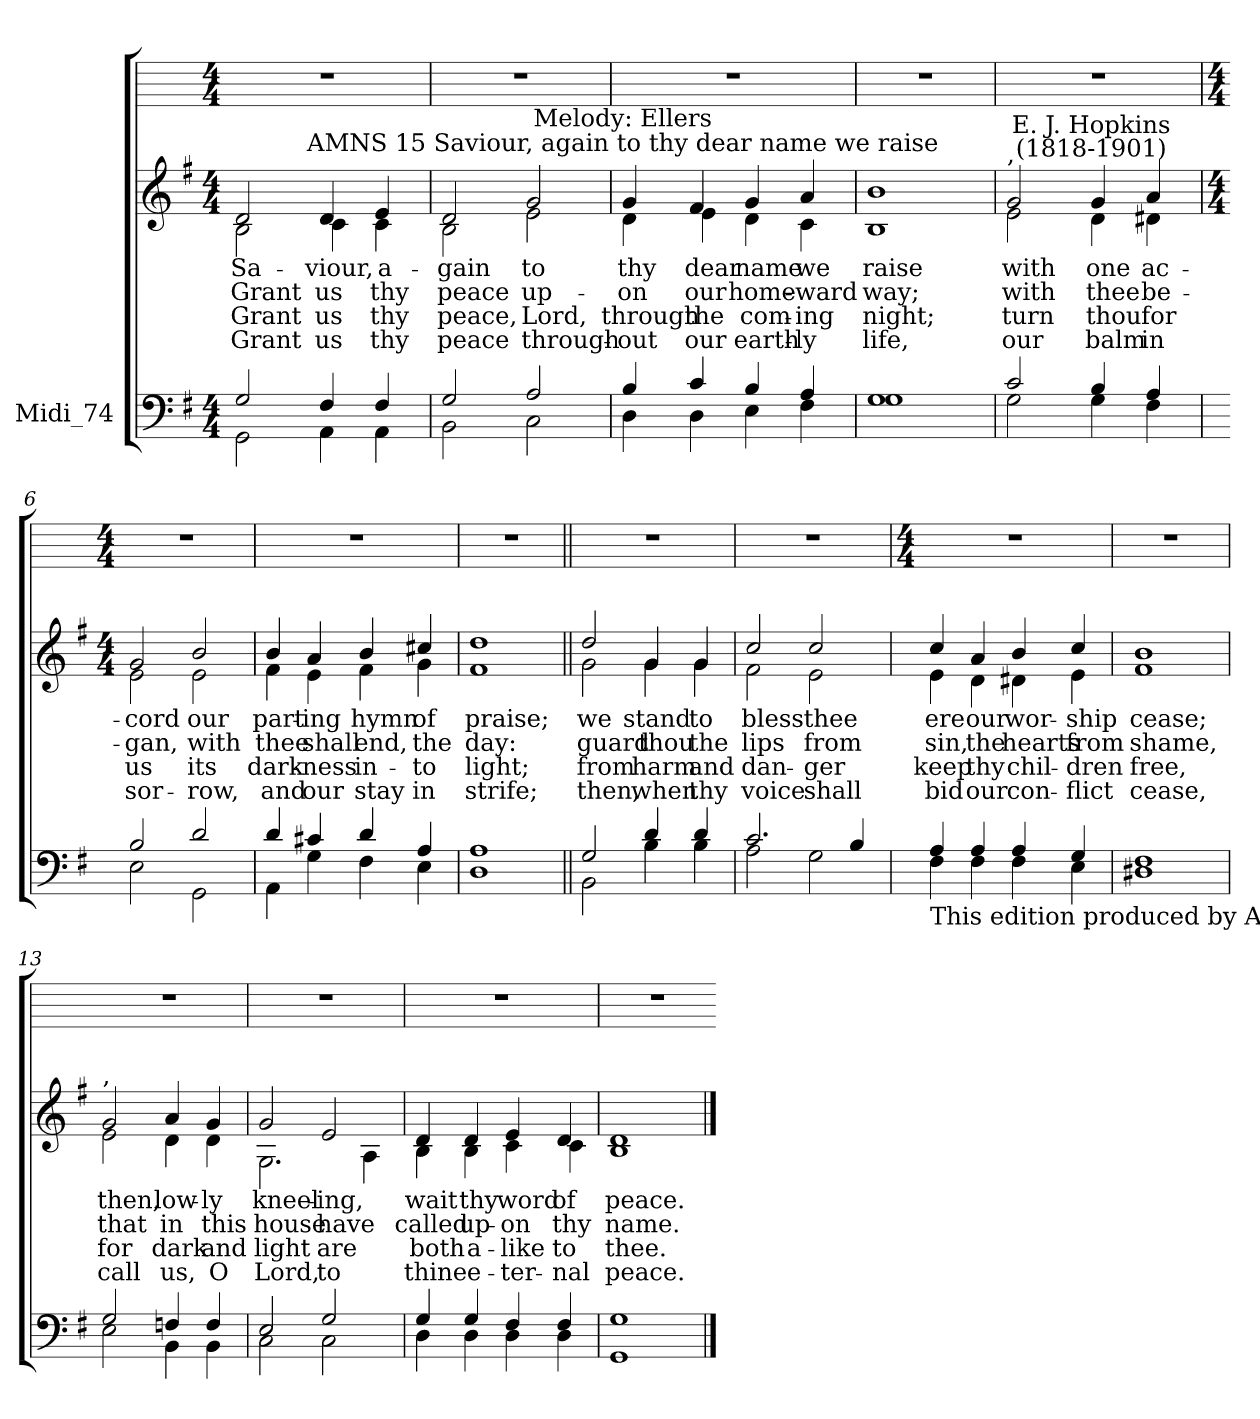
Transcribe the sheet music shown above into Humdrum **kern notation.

**kern	**kern	**text	**text	**text	**text	**kern
*part3	*part2	*part2	*part2	*part2	*part2	*part1
*staff3	*staff2	*staff2	*staff2	*staff2	*staff2	*staff1
*I"Midi_74	*	*	*	*	*	*
*clefF4	*clefG2	*	*	*	*	*
*k[f#]	*k[f#]	*	*	*	*	*
*G:	*G:	*	*	*	*	*
*M4/4	*M4/4	*	*	*	*	*M4/4
=1	=1	=1	=1	=1	=1	=1
*^	*	*	*	*	*	*
!	!	!LO:TX:a:cj:t=J. Ellerton\n(1826-1893)	!	!	!	!	!
!	!	!	!LO:LY:b	!LO:LY:b	!LO:LY:b	!LO:LY:b	!
*	*	*^	*	*	*	*	*
2G/	2GG\	2d/	2B\	Sa-	-Grant	Grant	Grant	1r
!	!	!	!	!LO:LY:b	!LO:LY:b	!LO:LY:b	!LO:LY:b	!
4F#/	4AA\	4d/	4c\	viour,	us	us	us	.
!	!	!	!	!LO:LY:b	!LO:LY:b	!LO:LY:b	!LO:LY:b	!
4F#/	4AA\	4e/	4c\	a-	-thy	thy	thy	.
=2	=2	=2	=2	=2	=2	=2	=2	=2
!	!	!	!	!LO:LY:b	!LO:LY:b	!LO:LY:b	!LO:LY:b	!
2G/	2BB\	2d/	2B\	gain	peace	peace,	peace	1r
!	!	!	!	!LO:LY:b	!LO:LY:b	!LO:LY:b	!LO:LY:b	!
2A/	2C\	2g/	2e\	to	up-	-Lord,	through-	.
=3	=3	=3	=3	=3	=3	=3	=3	=3
!	!	!LO:TX:a:cj:t=AMNS 15 Saviour, again to thy dear name we raise	!	!	!	!	!	!
!	!	!LO:TX:a:cj:t=Melody&colon; Ellers	!	!	!	!	!	!
!	!	!	!	!LO:LY:b	!LO:LY:b	!LO:LY:b	!LO:LY:b	!
4B/	4D\	4g/	4d\	-thy	on	through	out	1r
!	!	!	!	!LO:LY:b	!LO:LY:b	!LO:LY:b	!LO:LY:b	!
4c/	4D\	4f#/	4e\	dear	our	the	our	.
!	!	!	!	!LO:LY:b	!LO:LY:b	!LO:LY:b	!LO:LY:b	!
4B/	4E\	4g/	4d\	name	home-	-com-	-earth-	.
!	!	!	!	!LO:LY:b	!LO:LY:b	!LO:LY:b	!LO:LY:b	!
4A/	4F#\	4a/	4c\	-we	ward	ing	ly	.
=4	=4	=4	=4	=4	=4	=4	=4	=4
!	!	!	!	!LO:LY:b	!LO:LY:b	!LO:LY:b	!LO:LY:b	!
1G/	1G\	1b/	1B\	raise	way;	night;	life,	1r
=5	=5	=5	=5	=5	=5	=5	=5	=5
!	!	!LO:TX:a:t=,	!	!	!	!	!	!
!	!	!	!	!LO:LY:b	!LO:LY:b	!LO:LY:b	!LO:LY:b	!
2c/	2G\	2g/	2e\	with	with	turn	our	1r
!	!	!LO:TX:a:cj:t=E. J. Hopkins\n(1818-1901)	!	!	!	!	!	!
!	!	!	!	!LO:LY:b	!LO:LY:b	!LO:LY:b	!LO:LY:b	!
4B/	4G\	4g/	4d\	one	thee	thou	balm	.
!	!	!	!	!LO:LY:b	!LO:LY:b	!LO:LY:b	!LO:LY:b	!
4A/	4F#\	4a/	4d#X\	ac-	-be-	-for	in	.
!!LO:LB:g=z
=6	=6	=6	=6	=6	=6	=6	=6	=6
*	*	*M4/4	*	*	*	*	*	*M4/4
!	!	!	!	!LO:LY:b	!LO:LY:b	!LO:LY:b	!LO:LY:b	!
2B/	2E\	2g/	2e\	cord	gan,	us	sor-	1r
!	!	!	!	!LO:LY:b	!LO:LY:b	!LO:LY:b	!LO:LY:b	!
2d/	2GG\	2b/	2e\	-our	with	its	row,	.
=7	=7	=7	=7	=7	=7	=7	=7	=7
!	!	!	!	!LO:LY:b	!LO:LY:b	!LO:LY:b	!LO:LY:b	!
4d/	4AA\	4b/	4f#\	part-	-thee	dark-	-and	1r
!	!	!	!	!LO:LY:b	!LO:LY:b	!LO:LY:b	!LO:LY:b	!
4c#X/	4G\	4a/	4e\	ing	shall	ness	our	.
!	!	!	!	!LO:LY:b	!LO:LY:b	!LO:LY:b	!LO:LY:b	!
4d/	4F#\	4b/	4f#\	hymn	end,	in-	-stay	.
!	!	!	!	!LO:LY:b	!LO:LY:b	!LO:LY:b	!LO:LY:b	!
4A/	4E\	4cc#X/	4g\	of	the	to	in	.
=8	=8	=8	=8	=8	=8	=8	=8	=8
!	!	!	!	!LO:LY:b	!LO:LY:b	!LO:LY:b	!LO:LY:b	!
1A/	1D\	1dd/	1f#\	praise;	day:	light;	strife;	1r
=9||	=9||	=9||	=9||	=9||	=9||	=9||	=9||	=9||
!	!	!	!	!LO:LY:b	!LO:LY:b	!LO:LY:b	!LO:LY:b	!
2G/	2BB\	2dd/	2g\	we	guard	from	then,	1r
!	!	!	!	!LO:LY:b	!LO:LY:b	!LO:LY:b	!LO:LY:b	!
4d/	4B\	4g/	4g\	stand	thou	harm	when	.
!	!	!	!	!LO:LY:b	!LO:LY:b	!LO:LY:b	!LO:LY:b	!
4d/	4B\	4g/	4g\	to	the	and	thy	.
=10	=10	=10	=10	=10	=10	=10	=10	=10
!	!	!	!	!LO:LY:b	!LO:LY:b	!LO:LY:b	!LO:LY:b	!
2.c/	2A\	2cc/	2f#\	bless	lips	dan-	-voice	1r
!	!	!	!	!LO:LY:b	!LO:LY:b	!LO:LY:b	!LO:LY:b	!
.	2G\	2cc/	2e\	thee	from	ger	shall	.
4B/	.	.	.	.	.	.	.	.
!!LO:LB:g=z
=11	=11	=11	=11	=11	=11	=11	=11	=11
*	*	*	*	*	*	*	*	*M4/4
!LO:TX:b:t=This edition produced by Andrew Sims, 2020	!	!	!	!	!	!	!	!
!	!	!	!	!LO:LY:b	!LO:LY:b	!LO:LY:b	!LO:LY:b	!
4A/	4F#\	4cc/	4e\	ere	sin,	keep	bid	1r
!	!	!	!	!LO:LY:b	!LO:LY:b	!LO:LY:b	!LO:LY:b	!
4A/	4F#\	4a/	4d\	our	the	thy	our	.
!	!	!	!	!LO:LY:b	!LO:LY:b	!LO:LY:b	!LO:LY:b	!
4A/	4F#\	4b/	4d#X\	wor-	-hearts	chil-	-con-	.
!	!	!	!	!LO:LY:b	!LO:LY:b	!LO:LY:b	!LO:LY:b	!
4G/	4E\	4cc/	4e\	-ship	from	dren	flict	.
=12	=12	=12	=12	=12	=12	=12	=12	=12
!	!	!	!	!LO:LY:b	!LO:LY:b	!LO:LY:b	!LO:LY:b	!
1F#/	1D#X\	1b/	1f#\	cease;	shame,	free,	cease,	1r
=13	=13	=13	=13	=13	=13	=13	=13	=13
!	!	!LO:TX:a:t=,	!	!	!	!	!	!
!	!	!	!	!LO:LY:b	!LO:LY:b	!LO:LY:b	!LO:LY:b	!
2G/	2E\	2g/	2e\	then,	that	for	call	1r
!	!	!	!	!LO:LY:b	!LO:LY:b	!LO:LY:b	!LO:LY:b	!
4Fn/	4BB\	4a/	4d\	low-	-in	dark	us,	.
!	!	!	!	!LO:LY:b	!LO:LY:b	!LO:LY:b	!LO:LY:b	!
4F/	4BB\	4g/	4d\	ly	this	and	O	.
=14	=14	=14	=14	=14	=14	=14	=14	=14
!	!	!	!	!LO:LY:b	!LO:LY:b	!LO:LY:b	!LO:LY:b	!
2E/	2C\	2g/	2.G\	kneel-	-house	light	Lord,	1r
!	!	!	!	!LO:LY:b	!LO:LY:b	!LO:LY:b	!LO:LY:b	!
2G/	2C\	2e/	.	ing,	have	are	to	.
.	.	.	4A\	.	.	.	.	.
=15	=15	=15	=15	=15	=15	=15	=15	=15
!	!	!	!	!LO:LY:b	!LO:LY:b	!LO:LY:b	!LO:LY:b	!
4G/	4D\	4d/	4B\	wait	called	both	thine	1r
!	!	!	!	!LO:LY:b	!LO:LY:b	!LO:LY:b	!LO:LY:b	!
4G/	4D\	4d/	4B\	thy	up-	-a-	-e-	.
!	!	!	!	!LO:LY:b	!LO:LY:b	!LO:LY:b	!LO:LY:b	!
4F#/	4D\	4e/	4c\	-word	on	like	ter-	.
!	!	!	!	!LO:LY:b	!LO:LY:b	!LO:LY:b	!LO:LY:b	!
4F#/	4D\	4d/	4c\	-of	thy	to	nal	.
=16	=16	=16	=16	=16	=16	=16	=16	=16
!	!	!	!	!LO:LY:b	!LO:LY:b	!LO:LY:b	!LO:LY:b	!
1G/	1GG\	1d/	1B\	peace.	name.	thee.	peace.	1r
*v	*v	*	*	*	*	*	*	*
*	*v	*v	*	*	*	*	*
==	==	=	=	=	=	=
*-	*-	*-	*-	*-	*-	*-
